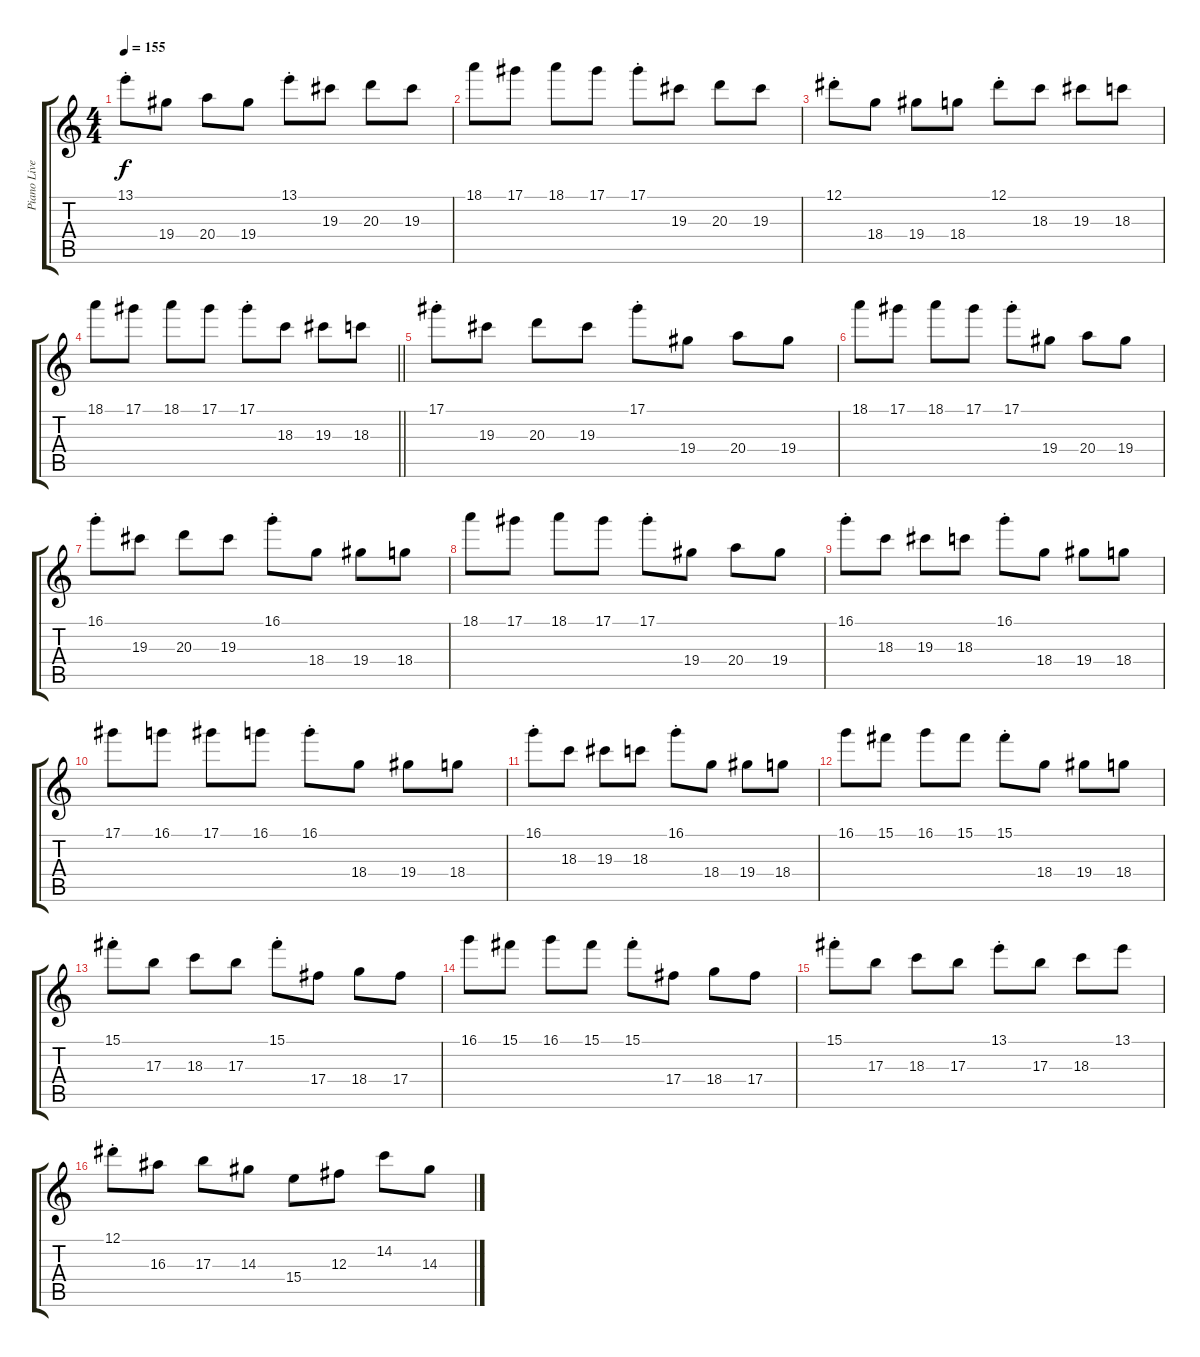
\track ("Piano Live (-1/2 version)" "Piano Live") {instrument acousticguitarsteel}
\staff {score tabs}
\tuning (Eb4 Bb3 Gb3 Db3 Ab2 Eb2) {hide}
\ts (4 4)
\tempo 155
\clef g2
\ks c
13.1{st}.8{dy f} 19.4.8 20.4.8 19.4.8 13.1{st}.8 19.3.8 20.3.8 19.3.8 |
18.1.8 17.1.8 18.1.8 17.1.8 17.1{st}.8 19.3.8 20.3.8 19.3.8 |
12.1{st}.8 18.4.8 19.4.8 18.4.8 12.1{st}.8 18.3.8 19.3.8 18.3.8 |
\barLineRight lightlight
18.1.8 17.1.8 18.1.8 17.1.8 17.1{st}.8 18.3.8 19.3.8 18.3.8 |
\section ("" "")
17.1{st}.8 19.3.8 20.3.8 19.3.8 17.1{st}.8 19.4.8 20.4.8 19.4.8 |
18.1.8 17.1.8 18.1.8 17.1.8 17.1{st}.8 19.4.8 20.4.8 19.4.8 |
16.1{st}.8 19.3.8 20.3.8 19.3.8 16.1{st}.8 18.4.8 19.4.8 18.4.8 |
18.1.8 17.1.8 18.1.8 17.1.8 17.1{st}.8 19.4.8 20.4.8 19.4.8 |
16.1{st}.8 18.3.8 19.3.8 18.3.8 16.1{st}.8 18.4.8 19.4.8 18.4.8 |
17.1.8 16.1.8 17.1.8 16.1.8 16.1{st}.8 18.4.8 19.4.8 18.4.8 |
16.1{st}.8 18.3.8 19.3.8 18.3.8 16.1{st}.8 18.4.8 19.4.8 18.4.8 |
16.1.8 15.1.8 16.1.8 15.1.8 15.1{st}.8 18.4.8 19.4.8 18.4.8 |
15.1{st}.8 17.3.8 18.3.8 17.3.8 15.1{st}.8 17.4.8 18.4.8 17.4.8 |
16.1.8 15.1.8 16.1.8 15.1.8 15.1{st}.8 17.4.8 18.4.8 17.4.8 |
15.1{st}.8 17.3.8 18.3.8 17.3.8 13.1{st}.8 17.3.8 18.3.8 13.1.8 |
12.1{st}.8 16.3.8 17.3.8 14.3.8 15.4.8 12.3.8 14.2.8 14.3.8
